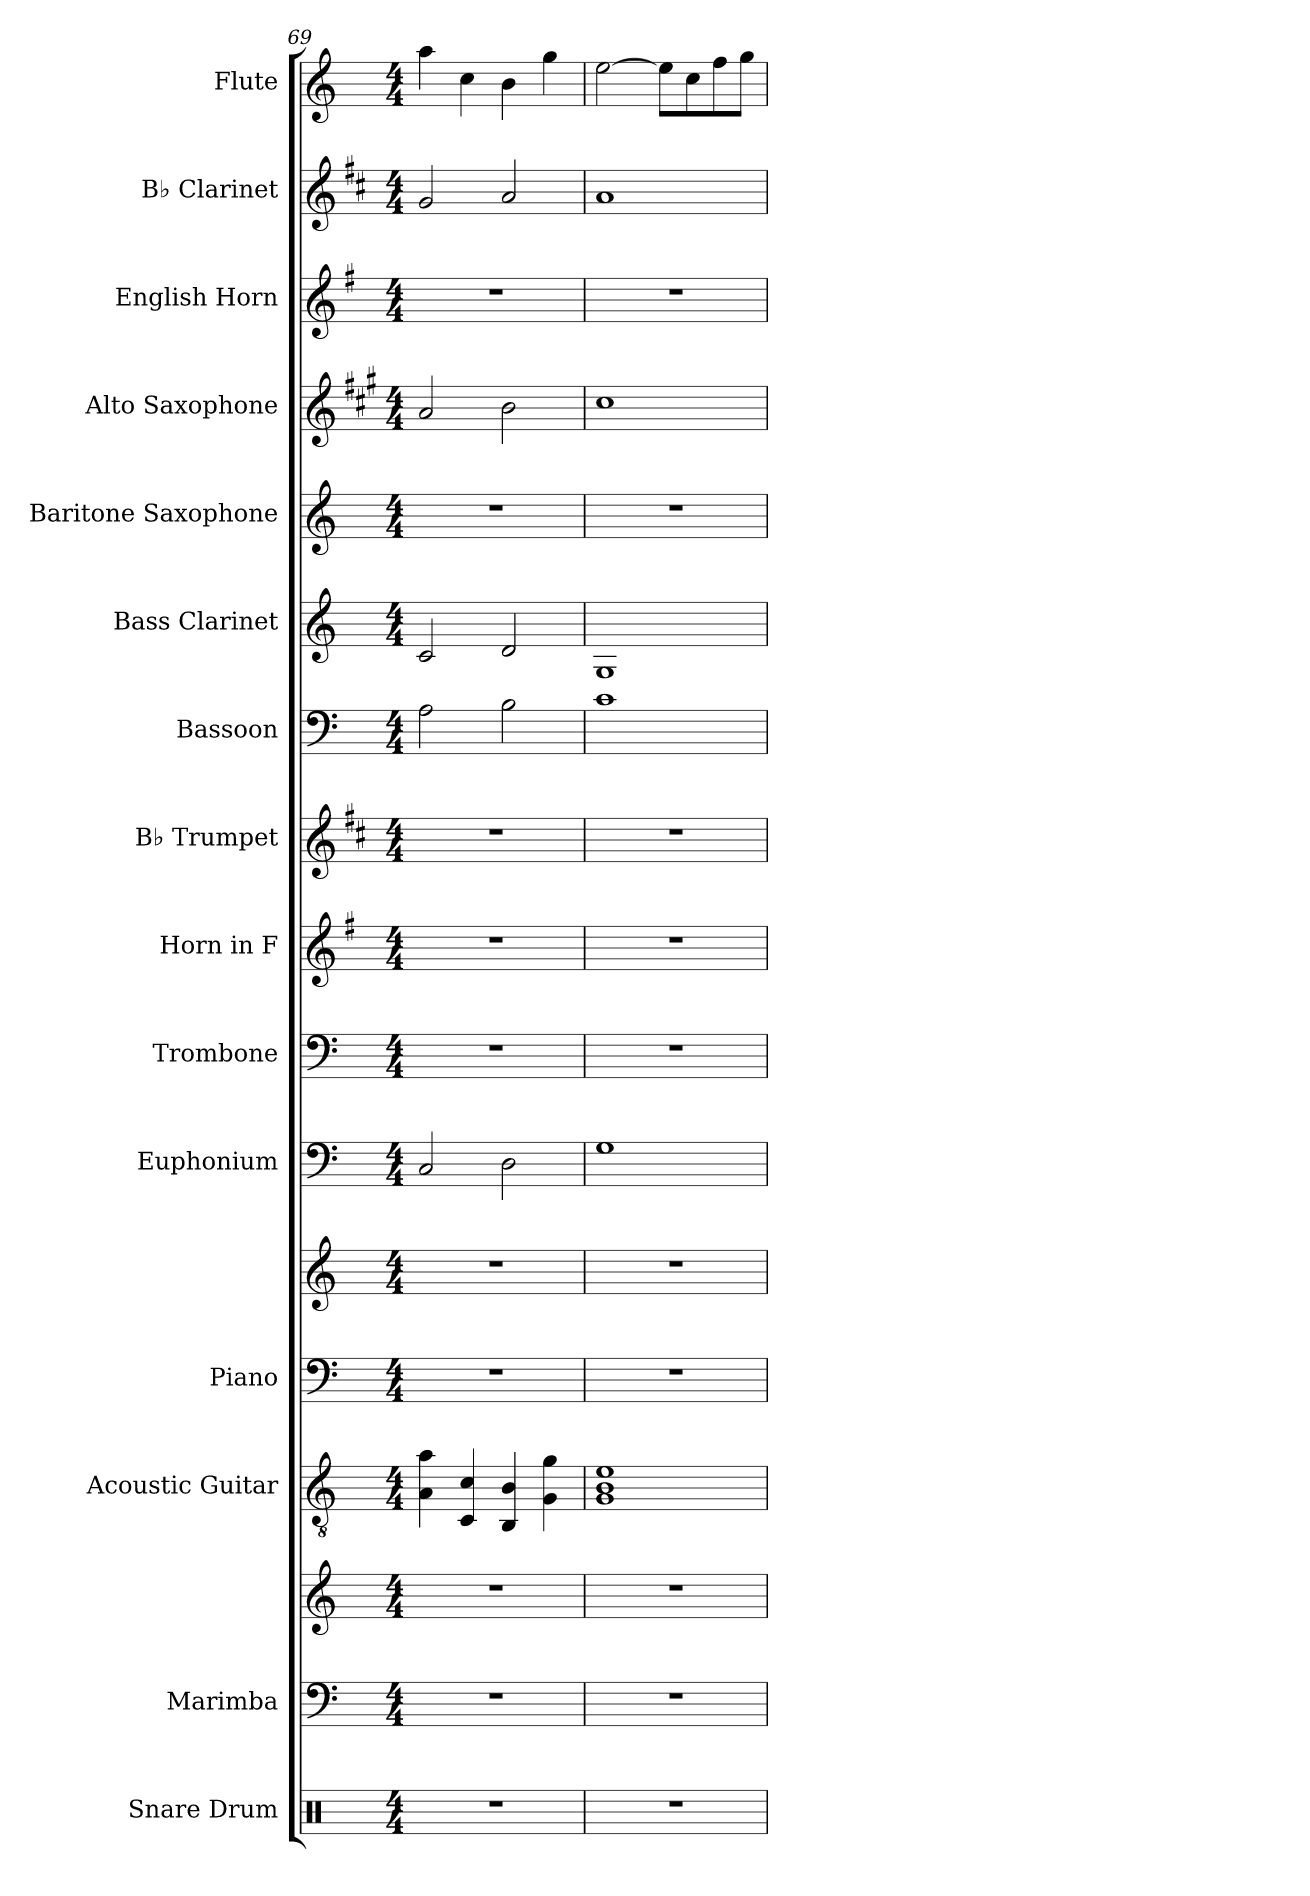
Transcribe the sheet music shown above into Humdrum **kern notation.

**kern	**kern	**kern	**kern	**kern	**kern	**kern	**kern	**kern	**kern	**kern	**kern	**kern	**kern	**kern	**kern	**kern
*part15	*part14	*part14	*part13	*part12	*part12	*part11	*part10	*part9	*part8	*part7	*part6	*part5	*part4	*part3	*part2	*part1
*staff17	*staff16	*staff15	*staff14	*staff13	*staff12	*staff11	*staff10	*staff9	*staff8	*staff7	*staff6	*staff5	*staff4	*staff3	*staff2	*staff1
*I"Snare Drum	*I"Marimba	*	*I"Acoustic Guitar	*I"Piano	*	*I"Euphonium	*I"Trombone	*I"Horn in F	*I"B♭ Trumpet	*I"Bassoon	*I"Bass Clarinet	*I"Baritone Saxophone	*I"Alto Saxophone	*I"English Horn	*I"B♭ Clarinet	*I"Flute
*I'Sn. Dr.	*I'Mrm.	*	*I'Guit.	*I'Pno.	*	*I'Eu.	*I'Trb.	*	*I'B♭ Tpt.	*I'Bsn.	*I'B. Cl.	*I'Bar. Sax.	*I'A. Sax.	*I'E. Hn.	*I'B♭ Cl.	*I'Fl.
*clefX	*clefF4	*clefG2	*clefGv2	*clefF4	*clefG2	*clefF4	*clefF4	*clefG2	*clefG2	*clefF4	*clefG2	*clefG2	*clefG2	*clefG2	*clefG2	*clefG2
*	*	*	*	*	*	*	*	*ITrd4c7	*ITrd1c2	*	*ITrd8c14	*ITrd12c21	*ITrd5c9	*ITrd4c7	*ITrd1c2	*
*k[]	*k[]	*k[]	*k[]	*k[]	*k[]	*k[]	*k[]	*k[]	*k[]	*k[]	*k[]	*k[]	*k[]	*k[]	*k[]	*k[]
*M4/4	*M4/4	*M4/4	*M4/4	*M4/4	*M4/4	*M4/4	*M4/4	*M4/4	*M4/4	*M4/4	*M4/4	*M4/4	*M4/4	*M4/4	*M4/4	*M4/4
=69	=69	=69	=69	=69	=69	=69	=69	=69	=69	=69	=69	=69	=69	=69	=69	=69
1r	1r	1r	4A\ 4a\	1r	1r	2C/	1r	1r	1r	2A\	2C/	1r	2c/	1r	2f/	4aa\
.	.	.	4C/ 4c/	.	.	.	.	.	.	.	.	.	.	.	.	4cc\
.	.	.	4BB/ 4B/	.	.	2D\	.	.	.	2B\	2D/	.	2d\	.	2g/	4b\
.	.	.	4G\ 4g\	.	.	.	.	.	.	.	.	.	.	.	.	4gg\
=70	=70	=70	=70	=70	=70	=70	=70	=70	=70	=70	=70	=70	=70	=70	=70	=70
1r	1r	1r	1G 1B 1e	1r	1r	1G	1r	1r	1r	1c	1GG	1r	1e	1r	1g	[2ee\
.	.	.	.	.	.	.	.	.	.	.	.	.	.	.	.	8ee\L]
.	.	.	.	.	.	.	.	.	.	.	.	.	.	.	.	8cc\
.	.	.	.	.	.	.	.	.	.	.	.	.	.	.	.	8ff\
.	.	.	.	.	.	.	.	.	.	.	.	.	.	.	.	8gg\J
=	=	=	=	=	=	=	=	=	=	=	=	=	=	=	=	=
*-	*-	*-	*-	*-	*-	*-	*-	*-	*-	*-	*-	*-	*-	*-	*-	*-
